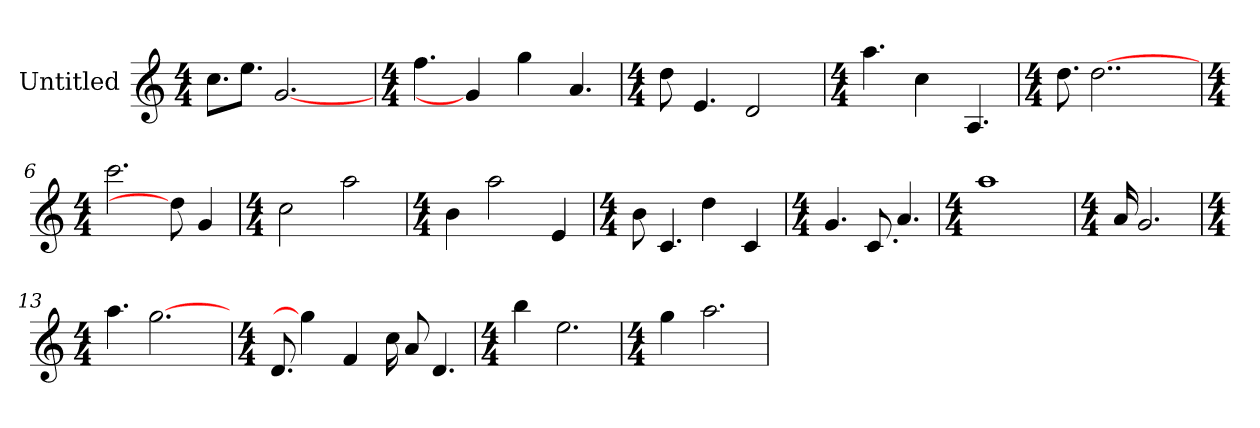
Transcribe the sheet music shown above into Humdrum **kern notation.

**kern
*part1
*staff1
*I"Untitled
*k[]
*C:
*M4/4
=1
!LO:N:vis=8.
8ccL
!LO:N:vis=8.
8eeJ
[2.g
=2
*k[]
*C:
*M4/4
!LO:N:vis=4.
4ff
4g]
4gg
!LO:N:vis=4.
4a
=3
*k[]
*C:
*M4/4
8dd
!LO:N:vis=4.
4e
2d
=4
*k[]
*C:
*M4/4
!LO:N:vis=4.
4aa
4cc
!LO:N:vis=4.
4A
=5
*k[]
*C:
*M4/4
!LO:N:vis=8.
8dd
[2..dd
=6
*k[]
*C:
*M4/4
!LO:N:vis=2.
2ccc
8dd]
4g
=7
*k[]
*C:
*M4/4
2cc
2aa
=8
*k[]
*C:
*M4/4
4b
2aa
4e
=9
*k[]
*C:
*M4/4
8b
!LO:N:vis=4.
4c
4dd
4c
=10
*k[]
*C:
*M4/4
!LO:N:vis=4.
4g
!LO:N:vis=8.
8c
!LO:N:vis=4.
4a
=11
*k[]
*C:
*M4/4
1aa
=12
*k[]
*C:
*M4/4
16a
!LO:N:vis=2.
2g
=13
*k[]
*C:
*M4/4
!LO:N:vis=4.
4aa
[2.gg
=14
*k[]
*C:
*M4/4
!LO:N:vis=8.
8d
4gg]
4f
16cc
8a
!LO:N:vis=4.
4d
=15
*k[]
*C:
*M4/4
4bb
!LO:N:vis=2.
2ee
=16
*k[]
*C:
*M4/4
4gg
!LO:N:vis=2.
2aa
=
*-
